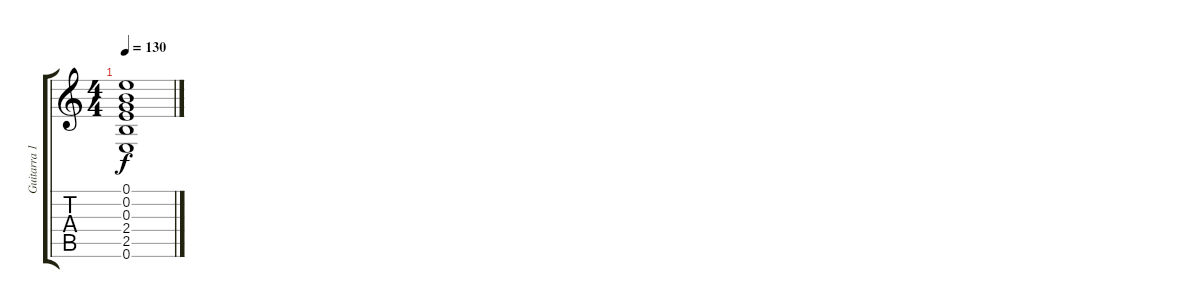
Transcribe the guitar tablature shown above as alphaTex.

\track ("Guitarra 1" "Guitarra 1") {instrument acousticguitarsteel}
\staff {score tabs}
\tuning (E4 B3 G3 D3 A2 E2) {hide}
\ts (4 4)
\tempo 130
\clef g2
\ks c
(0.1 0.2 0.3 2.4 2.5 0.6).1{dy f}
